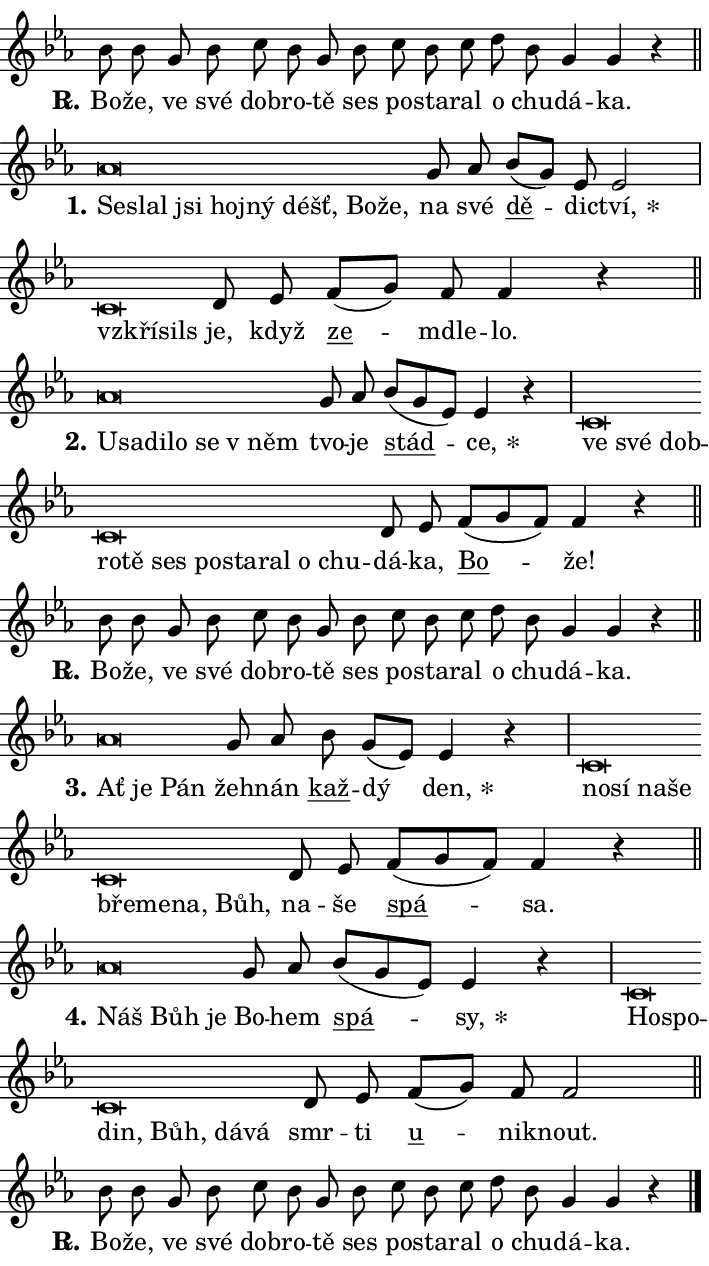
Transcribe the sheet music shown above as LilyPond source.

\version "2.24.0"
\header { tagline = "" }
\paper {
  indent = 0\cm
  top-margin = 0\cm
  right-margin = 0.13\cm % to fit lyric hyphens
  bottom-margin = 0\cm
  left-margin = 0\cm
  paper-width = 12\cm
  page-breaking = #ly:one-page-breaking
  system-system-spacing.basic-distance = #11
  score-system-spacing.basic-distance = #11
  ragged-last = ##f
}


%% Author: Thomas Morley
%% https://lists.gnu.org/archive/html/lilypond-user/2020-05/msg00002.html
#(define (line-position grob)
"Returns position of @var[grob} in current system:
   @code{'start}, if at first time-step
   @code{'end}, if at last time-step
   @code{'middle} otherwise
"
  (let* ((col (ly:item-get-column grob))
         (ln (ly:grob-object col 'left-neighbor))
         (rn (ly:grob-object col 'right-neighbor))
         (col-to-check-left (if (ly:grob? ln) ln col))
         (col-to-check-right (if (ly:grob? rn) rn col))
         (break-dir-left
           (and
             (ly:grob-property col-to-check-left 'non-musical #f)
             (ly:item-break-dir col-to-check-left)))
         (break-dir-right
           (and
             (ly:grob-property col-to-check-right 'non-musical #f)
             (ly:item-break-dir col-to-check-right))))
        (cond ((eqv? 1 break-dir-left) 'start)
              ((eqv? -1 break-dir-right) 'end)
              (else 'middle))))

#(define (tranparent-at-line-position vctor)
  (lambda (grob)
  "Relying on @code{line-position} select the relevant enry from @var{vctor}.
Used to determine transparency,"
    (case (line-position grob)
      ((end) (not (vector-ref vctor 0)))
      ((middle) (not (vector-ref vctor 1)))
      ((start) (not (vector-ref vctor 2))))))

noteHeadBreakVisibility =
#(define-music-function (break-visibility)(vector?)
"Makes @code{NoteHead}s transparent relying on @var{break-visibility}"
#{
  \override NoteHead.transparent =
    #(tranparent-at-line-position break-visibility)
#})

#(define delete-ledgers-for-transparent-note-heads
  (lambda (grob)
    "Reads whether a @code{NoteHead} is transparent.
If so this @code{NoteHead} is removed from @code{'note-heads} from
@var{grob}, which is supposed to be @code{LedgerLineSpanner}.
As a result ledgers are not printed for this @code{NoteHead}"
    (let* ((nhds-array (ly:grob-object grob 'note-heads))
           (nhds-list
             (if (ly:grob-array? nhds-array)
                 (ly:grob-array->list nhds-array)
                 '()))
           ;; Relies on the transparent-property being done before
           ;; Staff.LedgerLineSpanner.after-line-breaking is executed.
           ;; This is fragile ...
           (to-keep
             (remove
               (lambda (nhd)
                 (ly:grob-property nhd 'transparent #f))
               nhds-list)))
      ;; TODO find a better method to iterate over grob-arrays, similiar
      ;; to filter/remove etc for lists
      ;; For now rebuilt from scratch
      (set! (ly:grob-object grob 'note-heads)  '())
      (for-each
        (lambda (nhd)
          (ly:pointer-group-interface::add-grob grob 'note-heads nhd))
        to-keep))))

squashNotes = {
  \override NoteHead.X-extent = #'(-0.2 . 0.2)
  \override NoteHead.Y-extent = #'(-0.75 . 0)
  \override NoteHead.stencil =
    #(lambda (grob)
       (let ((pos (ly:grob-property grob 'staff-position)))
         (begin
           (if (< pos -7) (display "ERROR: Lower brevis then expected\n") (display ""))
           (if (<= pos -6) ly:text-interface::print ly:note-head::print))))
}
unSquashNotes = {
  \revert NoteHead.X-extent
  \revert NoteHead.Y-extent
  \revert NoteHead.stencil
}

hideNotes = \noteHeadBreakVisibility #begin-of-line-visible
unHideNotes = \noteHeadBreakVisibility #all-visible

% work-around for resetting accidentals
% https://lilypond.org/doc/v2.23/Documentation/notation/displaying-rhythms#unmetered-music
cadenzaMeasure = {
  \cadenzaOff
  \partial 1024 s1024
  \cadenzaOn
}

#(define-markup-command (accent layout props text) (markup?)
  "Underline accented syllable"
  (interpret-markup layout props
    #{\markup \override #'(offset . 4.3) \underline { #text }#}))

responsum = \markup \concat {
  "R" \hspace #-1.05 \path #0.1 #'((moveto 0 0.07) (lineto 0.9 0.8)) \hspace #0.05 "."
}

spaceSize = #0.6828661417322834 % exact space size for TeX Gyre Schola

\layout {
  \context {
    \Staff
    \remove "Time_signature_engraver"
    \override LedgerLineSpanner.after-line-breaking = #delete-ledgers-for-transparent-note-heads
  }
  \context {
    \Lyrics {
      \override LyricSpace.minimum-distance = \spaceSize
      \override LyricText.font-name = #"TeX Gyre Schola"
      \override LyricText.font-size = 1
      \override StanzaNumber.font-name = #"TeX Gyre Schola Bold"
      \override StanzaNumber.font-size = 1
    }
  }
  \context {
    \Score 
    \override NoteHead.text =
      #(lambda (grob) 
        (let ((pos (ly:grob-property grob 'staff-position)))
          #{\markup {
            \combine
              \halign #-0.55 \raise #(if (= pos -6) 0 0.5) \override #'(thickness . 2) \draw-line #'(3.2 . 0)
              \musicglyph "noteheads.sM1"
          }#}))
  }
}

% magnetic-lyrics.ily
%
%   written by
%     Jean Abou Samra <jean@abou-samra.fr>
%     Werner Lemberg <wl@gnu.org>
%
%   adapted by
%     Jiri Hon <jiri.hon@gmail.com>
%
% Version 2022-Apr-15

% https://www.mail-archive.com/lilypond-user@gnu.org/msg149350.html

#(define (Left_hyphen_pointer_engraver context)
   "Collect syllable-hyphen-syllable occurrences in lyrics and store
them in properties.  This engraver only looks to the left.  For
example, if the lyrics input is @code{foo -- bar}, it does the
following.

@itemize @bullet
@item
Set the @code{text} property of the @code{LyricHyphen} grob between
@q{foo} and @q{bar} to @code{foo}.

@item
Set the @code{left-hyphen} property of the @code{LyricText} grob with
text @q{foo} to the @code{LyricHyphen} grob between @q{foo} and
@q{bar}.
@end itemize

Use this auxiliary engraver in combination with the
@code{lyric-@/text::@/apply-@/magnetic-@/offset!} hook."
   (let ((hyphen #f)
         (text #f))
     (make-engraver
      (acknowledgers
       ((lyric-syllable-interface engraver grob source-engraver)
        (set! text grob)))
      (end-acknowledgers
       ((lyric-hyphen-interface engraver grob source-engraver)
        ;(when (not (grob::has-interface grob 'lyric-space-interface))
          (set! hyphen grob)));)
      ((stop-translation-timestep engraver)
       (when (and text hyphen)
         (ly:grob-set-object! text 'left-hyphen hyphen))
       (set! text #f)
       (set! hyphen #f)))))

#(define (lyric-text::apply-magnetic-offset! grob)
   "If the space between two syllables is less than the value in
property @code{LyricText@/.details@/.squash-threshold}, move the right
syllable to the left so that it gets concatenated with the left
syllable.

Use this function as a hook for
@code{LyricText@/.after-@/line-@/breaking} if the
@code{Left_@/hyphen_@/pointer_@/engraver} is active."
   (let ((hyphen (ly:grob-object grob 'left-hyphen #f)))
     (when hyphen
       (let ((left-text (ly:spanner-bound hyphen LEFT)))
         (when (grob::has-interface left-text 'lyric-syllable-interface)
           (let* ((common (ly:grob-common-refpoint grob left-text X))
                  (this-x-ext (ly:grob-extent grob common X))
                  (left-x-ext
                   (begin
                     ;; Trigger magnetism for left-text.
                     (ly:grob-property left-text 'after-line-breaking)
                     (ly:grob-extent left-text common X)))
                  ;; `delta` is the gap width between two syllables.
                  (delta (- (interval-start this-x-ext)
                            (interval-end left-x-ext)))
                  (details (ly:grob-property grob 'details))
                  (threshold (assoc-get 'squash-threshold details 0.2)))
             (when (< delta threshold)
               (let* (;; We have to manipulate the input text so that
                      ;; ligatures crossing syllable boundaries are not
                      ;; disabled.  For languages based on the Latin
                      ;; script this is essentially a beautification.
                      ;; However, for non-Western scripts it can be a
                      ;; necessity.
                      (lt (ly:grob-property left-text 'text))
                      (rt (ly:grob-property grob 'text))
                      (is-space (grob::has-interface hyphen 'lyric-space-interface))
                      (space (if is-space " " ""))
                      (extra-delta (if is-space spaceSize 0))
                      ;; Append new syllable.
                      (ltrt-space (if (and (string? lt) (string? rt))
                                (string-append lt space rt)
                                (make-concat-markup (list lt space rt))))
                      ;; Right-align `ltrt` to the right side.
                      (ltrt-space-markup (grob-interpret-markup
                               grob
                               (make-translate-markup
                                (cons (interval-length this-x-ext) 0)
                                (make-right-align-markup ltrt-space)))))
                 (begin
                   ;; Don't print `left-text`.
                   (ly:grob-set-property! left-text 'stencil #f)
                   ;; Set text and stencil (which holds all collected
                   ;; syllables so far) and shift it to the left.
                   (ly:grob-set-property! grob 'text ltrt-space)
                   (ly:grob-set-property! grob 'stencil ltrt-space-markup)
                   (ly:grob-translate-axis! grob (- (- delta extra-delta)) X))))))))))


#(define (lyric-hyphen::displace-bounds-first grob)
   ;; Make very sure this callback isn't triggered too early.
   (let ((left (ly:spanner-bound grob LEFT))
         (right (ly:spanner-bound grob RIGHT)))
     (ly:grob-property left 'after-line-breaking)
     (ly:grob-property right 'after-line-breaking)
     (ly:lyric-hyphen::print grob)))

squashThreshold = #0.4

\layout {
  \context {
    \Lyrics
    \consists #Left_hyphen_pointer_engraver
    \override LyricText.after-line-breaking =
      #lyric-text::apply-magnetic-offset!
    \override LyricHyphen.stencil = #lyric-hyphen::displace-bounds-first
    \override LyricText.details.squash-threshold = \squashThreshold
    \override LyricHyphen.minimum-distance = 0
    \override LyricHyphen.minimum-length = \squashThreshold
  }
}

squashText = \override LyricText.details.squash-threshold = 9999
unSquashText = \override LyricText.details.squash-threshold = \squashThreshold

leftText = \override LyricText.self-alignment-X = #LEFT
unLeftText = \revert LyricText.self-alignment-X

starOffset = #(lambda (grob) 
                (let ((x_offset (ly:self-alignment-interface::aligned-on-x-parent grob)))
                  (if (= x_offset 0) 0 (+ x_offset 1.2))))

star = #(define-music-function (syllable)(string?)
"Append star separator at the end of a syllable"
#{
  \once \override LyricText.X-offset = #starOffset
  \lyricmode { \markup {
    #syllable
    \override #'((font-name . "TeX Gyre Schola Bold")) \hspace #0.2 \lower #0.65 \larger "*"
  } }
#})

starAccent = #(define-music-function (syllable)(string?)
"Append star separator at the end of a syllable and make accent"
#{
  \once \override LyricText.X-offset = #starOffset
  \lyricmode { \markup {
    \accent #syllable
    \override #'((font-name . "TeX Gyre Schola Bold")) \hspace #0.2 \lower #0.65 \larger "*"
  } }
#})

breath = #(define-music-function (syllable)(string?)
"Append breathing indicator at the end of a syllable"
#{
  \lyricmode { \markup { #syllable "+" } }
#})

optionalBreath = #(define-music-function (syllable)(string?)
"Append optional breathing indicator at the end of a syllable"
#{
  \lyricmode { \markup { #syllable "(+)" } }
#})


\score {
    <<
        \new Voice = "melody" { \cadenzaOn \key es \major \relative { bes'8 bes g bes c bes g bes \bar "" c bes c \bar "" d bes g4 g r \cadenzaMeasure \bar "||" \break } }
        \new Lyrics \lyricsto "melody" { \lyricmode { \set stanza = \responsum
Bo -- že, ve své dob -- ro -- tě ses po -- sta -- ral o chu -- dá -- ka. } }
    >>
    \layout {}
}

\score {
    <<
        \new Voice = "melody" { \cadenzaOn \key es \major \relative { \squashNotes as'\breve*1/16 \hideNotes \breve*1/16 \bar "" \breve*1/16 \bar "" \breve*1/16 \bar "" \breve*1/16 \bar "" \breve*1/16 \bar "" \breve*1/16 \breve*1/16 \bar "" \unHideNotes \unSquashNotes g8 as \bar "" bes[( g)] es es2 \cadenzaMeasure \bar "|" \squashNotes c\breve*1/16 \hideNotes \breve*1/16 \bar "" \unHideNotes \unSquashNotes d8 es \bar "" f[( g)] f f4 r \cadenzaMeasure \bar "||" \break } }
        \new Lyrics \lyricsto "melody" { \lyricmode { \set stanza = "1."
\leftText Se -- \squashText slal jsi hoj -- ný déšť, Bo -- že, \unLeftText \unSquashText na své \markup \accent dě -- dic -- \star tví, \leftText vzkří -- \squashText sils \unLeftText \unSquashText je, když \markup \accent ze -- mdle -- lo. } }
    >>
    \layout {}
}

\score {
    <<
        \new Voice = "melody" { \cadenzaOn \key es \major \relative { \squashNotes as'\breve*1/16 \hideNotes \breve*1/16 \bar "" \breve*1/16 \bar "" \breve*1/16 \bar "" \breve*1/16 \breve*1/16 \bar "" \unHideNotes \unSquashNotes g8 as \bar "" bes[( g es)] es4 r \cadenzaMeasure \bar "|" \squashNotes c\breve*1/16 \hideNotes \breve*1/16 \bar "" \breve*1/16 \bar "" \breve*1/16 \bar "" \breve*1/16 \bar "" \breve*1/16 \bar "" \breve*1/16 \bar "" \breve*1/16 \bar "" \breve*1/16 \bar "" \breve*1/16 \breve*1/16 \bar "" \unHideNotes \unSquashNotes d8 es \bar "" f[( g f)] f4 r \cadenzaMeasure \bar "||" \break } }
        \new Lyrics \lyricsto "melody" { \lyricmode { \set stanza = "2."
\leftText U -- \squashText sa -- di -- lo se "v něm" \unLeftText \unSquashText tvo -- je \markup \accent stád -- \star ce, \leftText ve \squashText své dob -- ro -- tě ses po -- sta -- ral o chu -- \unLeftText \unSquashText dá -- ka, \markup \accent Bo -- že! } }
    >>
    \layout {}
}

\score {
    <<
        \new Voice = "melody" { \cadenzaOn \key es \major \relative { bes'8 bes g bes c bes g bes \bar "" c bes c \bar "" d bes g4 g r \cadenzaMeasure \bar "||" \break } }
        \new Lyrics \lyricsto "melody" { \lyricmode { \set stanza = \responsum
Bo -- že, ve své dob -- ro -- tě ses po -- sta -- ral o chu -- dá -- ka. } }
    >>
    \layout {}
}

\score {
    <<
        \new Voice = "melody" { \cadenzaOn \key es \major \relative { \squashNotes as'\breve*1/16 \hideNotes \breve*1/16 \breve*1/16 \bar "" \unHideNotes \unSquashNotes g8 as \bar "" bes g[( es)] es4 r \cadenzaMeasure \bar "|" \squashNotes c\breve*1/16 \hideNotes \breve*1/16 \bar "" \breve*1/16 \bar "" \breve*1/16 \bar "" \breve*1/16 \bar "" \breve*1/16 \bar "" \breve*1/16 \breve*1/16 \bar "" \unHideNotes \unSquashNotes d8 es \bar "" f[( g f)] f4 r \cadenzaMeasure \bar "||" \break } }
        \new Lyrics \lyricsto "melody" { \lyricmode { \set stanza = "3."
\leftText Ať \squashText je Pán \unLeftText \unSquashText žeh -- nán \markup \accent kaž -- dý \star den, \leftText no -- \squashText sí na -- še bře -- me -- na, Bůh, \unLeftText \unSquashText na -- še \markup \accent spá -- sa. } }
    >>
    \layout {}
}

\score {
    <<
        \new Voice = "melody" { \cadenzaOn \key es \major \relative { \squashNotes as'\breve*1/16 \hideNotes \breve*1/16 \breve*1/16 \bar "" \unHideNotes \unSquashNotes g8 as \bar "" bes[( g es)] es4 r \cadenzaMeasure \bar "|" \squashNotes c\breve*1/16 \hideNotes \breve*1/16 \bar "" \breve*1/16 \bar "" \breve*1/16 \bar "" \breve*1/16 \breve*1/16 \bar "" \unHideNotes \unSquashNotes d8 es \bar "" f[( g)] f f2 \cadenzaMeasure \bar "||" \break } }
        \new Lyrics \lyricsto "melody" { \lyricmode { \set stanza = "4."
\leftText Náš \squashText Bůh je \unLeftText \unSquashText Bo -- hem \markup \accent spá -- \star sy, \leftText Ho -- \squashText spo -- din, Bůh, dá -- vá \unLeftText \unSquashText smr -- ti \markup \accent u -- nik -- nout. } }
    >>
    \layout {}
}

\score {
    <<
        \new Voice = "melody" { \cadenzaOn \key es \major \relative { bes'8 bes g bes c bes g bes \bar "" c bes c \bar "" d bes g4 g r \cadenzaMeasure \bar "||" \break } \bar "|." }
        \new Lyrics \lyricsto "melody" { \lyricmode { \set stanza = \responsum
Bo -- že, ve své dob -- ro -- tě ses po -- sta -- ral o chu -- dá -- ka. } }
    >>
    \layout {}
}
